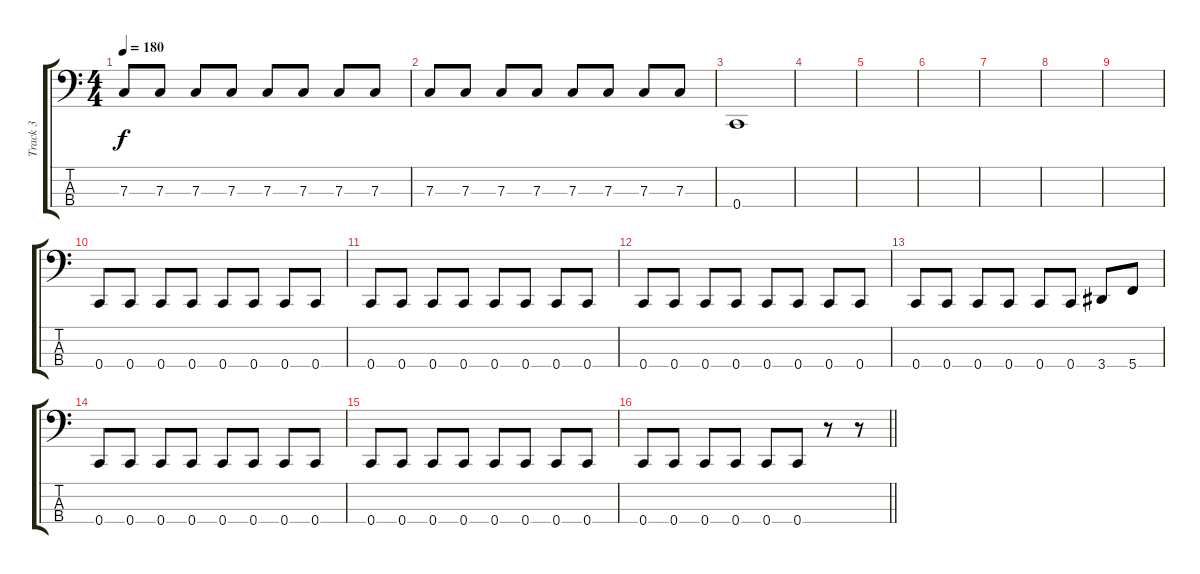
\track ("Track 3" "Track 3") {instrument electricbassfinger}
\staff {score tabs}
\tuning (Eb2 Bb1 F1 C1) {hide}
\ts (4 4)
\tempo 180
\clef f4
\ks c
7.3.8{dy f} 7.3.8 7.3.8 7.3.8 7.3.8 7.3.8 7.3.8 7.3.8 |
7.3.8 7.3.8 7.3.8 7.3.8 7.3.8 7.3.8 7.3.8 7.3.8 |
0.4.1 |
|
|
|
|
|
|
0.4.8 0.4.8 0.4.8 0.4.8 0.4.8 0.4.8 0.4.8 0.4.8 |
0.4.8 0.4.8 0.4.8 0.4.8 0.4.8 0.4.8 0.4.8 0.4.8 |
0.4.8 0.4.8 0.4.8 0.4.8 0.4.8 0.4.8 0.4.8 0.4.8 |
0.4.8 0.4.8 0.4.8 0.4.8 0.4.8 0.4.8 3.4.8 5.4.8 |
0.4.8 0.4.8 0.4.8 0.4.8 0.4.8 0.4.8 0.4.8 0.4.8 |
0.4.8 0.4.8 0.4.8 0.4.8 0.4.8 0.4.8 0.4.8 0.4.8 |
\barLineRight lightlight
0.4.8 0.4.8 0.4.8 0.4.8 0.4.8 0.4.8 r.8 r.8
